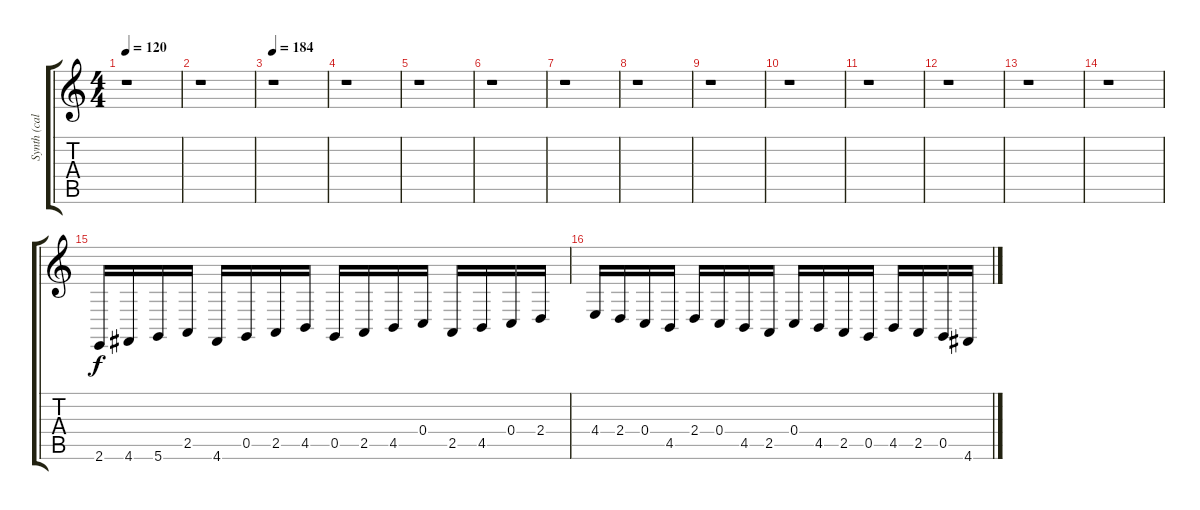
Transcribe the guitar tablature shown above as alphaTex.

\track ("Synth (calliope lead)" "Synth (cal") {instrument harpsichord}
\staff {score tabs}
\tuning (D4 A3 F3 C3 G2 D2) {hide}
\ts (4 4)
\tempo 120
\clef g2
\ks c
r.1{dy f} |
r.1 |
\tempo 184
r.1 |
r.1 |
r.1 |
r.1 |
r.1 |
r.1 |
r.1 |
r.1 |
r.1 |
r.1 |
r.1 |
r.1 |
2.6.16{instrument harpsichord} 4.6.16 5.6.16 2.5.16 4.6.16 0.5.16 2.5.16 4.5.16 0.5.16 2.5.16 4.5.16 0.4.16 2.5.16 4.5.16 0.4.16 2.4.16 |
4.4.16 2.4.16 0.4.16 4.5.16 2.4.16 0.4.16 4.5.16 2.5.16 0.4.16 4.5.16 2.5.16 0.5.16 4.5.16 2.5.16 0.5.16 4.6.16
